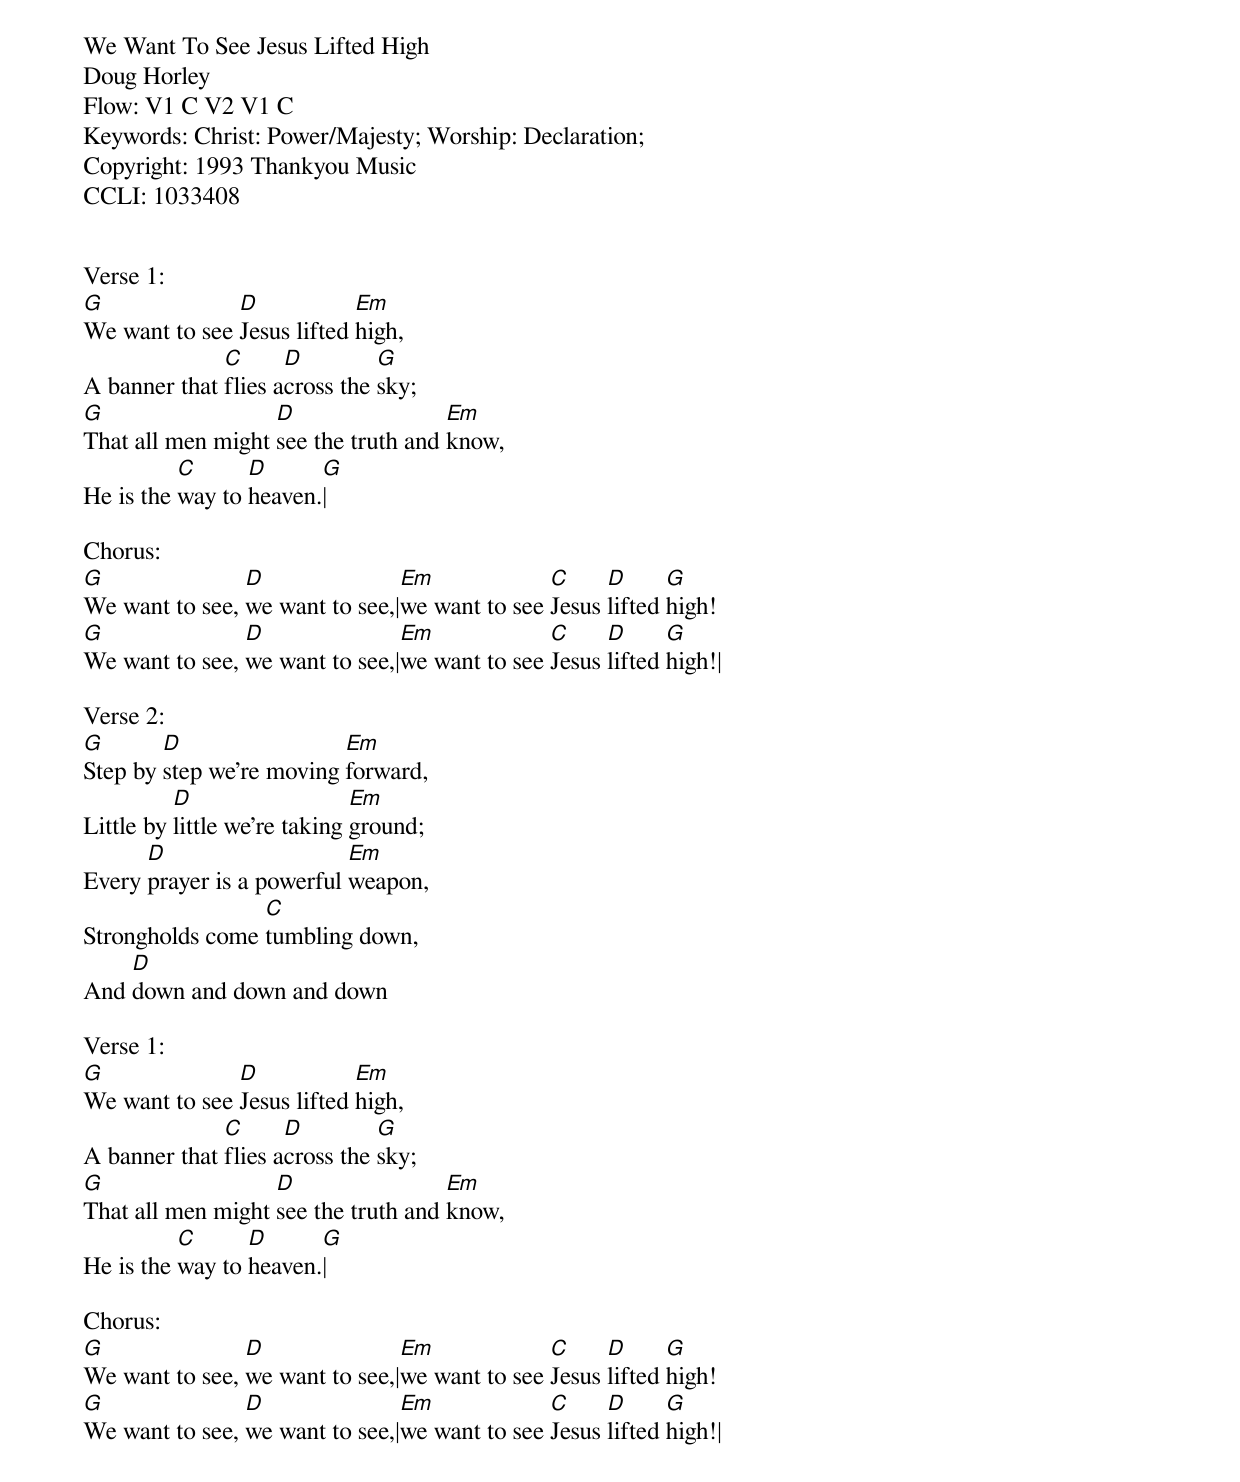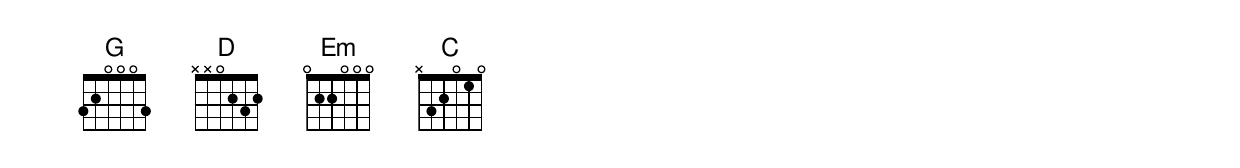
We Want To See Jesus Lifted High
Doug Horley
Flow: V1 C V2 V1 C
Keywords: Christ: Power/Majesty; Worship: Declaration;
Copyright: 1993 Thankyou Music
CCLI: 1033408


Verse 1:
[G]We want to see [D]Jesus lifted [Em]high,
A banner that [C]flies a[D]cross the [G]sky;
[G]That all men might [D]see the truth and [Em]know,
He is the [C]way to [D]heaven.[G]|

Chorus:
[G]We want to see, [D]we want to see,|[Em]we want to see [C]Jesus [D]lifted [G]high!
[G]We want to see, [D]we want to see,|[Em]we want to see [C]Jesus [D]lifted [G]high!|

Verse 2:
[G]Step by [D]step we're moving [Em]forward,
Little by [D]little we're taking [Em]ground;
Every [D]prayer is a powerful [Em]weapon,
Strongholds come [C]tumbling down,
And [D]down and down and down

Verse 1:
[G]We want to see [D]Jesus lifted [Em]high,
A banner that [C]flies a[D]cross the [G]sky;
[G]That all men might [D]see the truth and [Em]know,
He is the [C]way to [D]heaven.[G]|

Chorus:
[G]We want to see, [D]we want to see,|[Em]we want to see [C]Jesus [D]lifted [G]high!
[G]We want to see, [D]we want to see,|[Em]we want to see [C]Jesus [D]lifted [G]high!|
